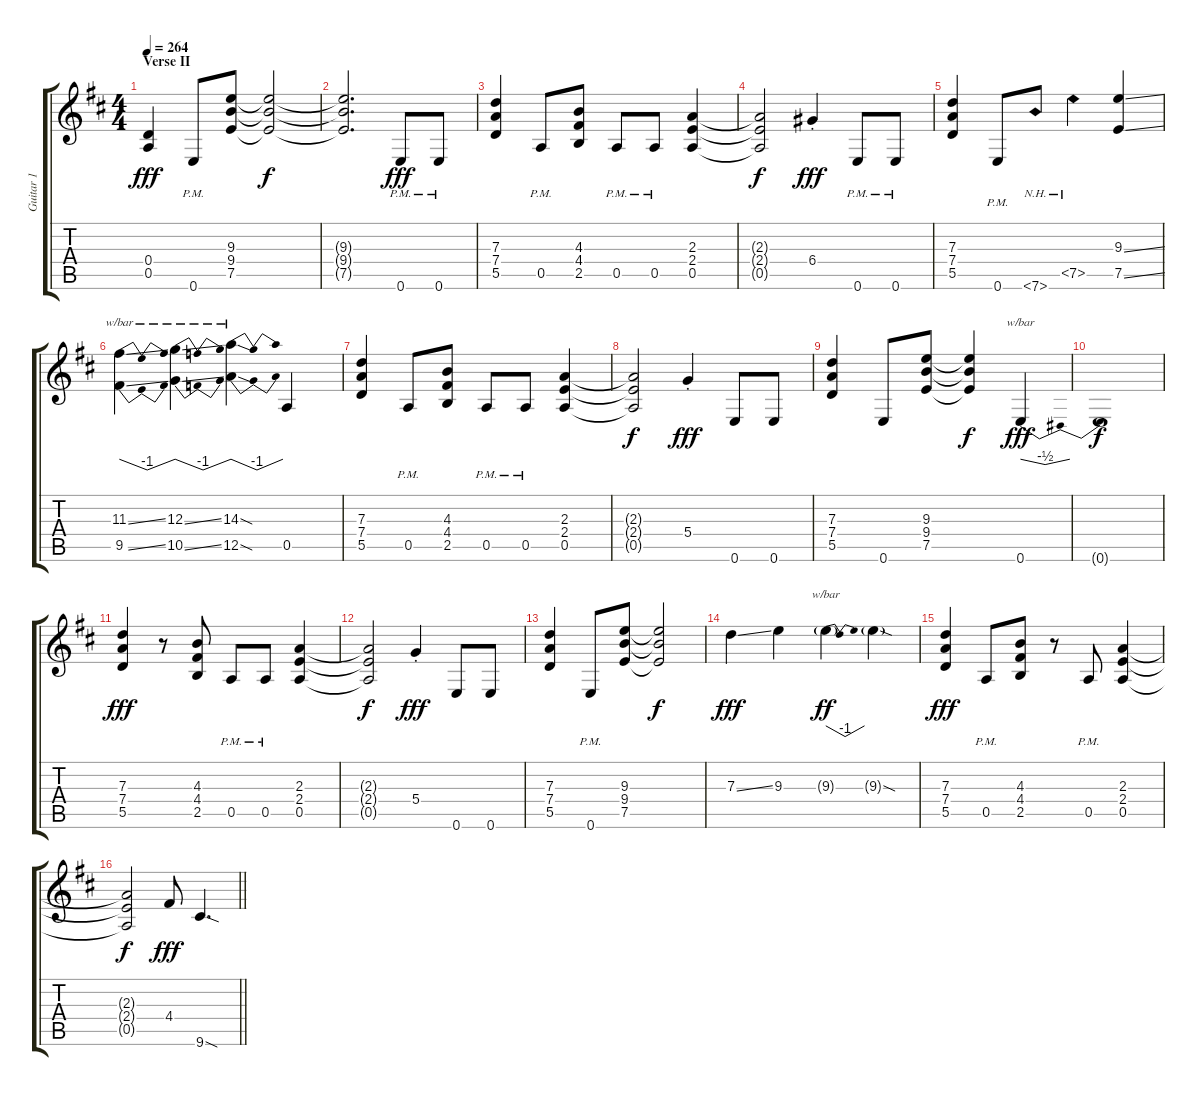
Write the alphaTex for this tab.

\track ("Guitar 1" "Guitar 1") {instrument distortionguitar}
\staff {score tabs}
\tuning (E4 B3 G3 D3 A2 E2) {hide}
\ts (4 4)
\section ("" "Verse II")
\tempo 264
\clef g2
\ks d
(0.4 0.5).4{dy fff} 0.6{pm}.8 (9.3 9.4 7.5).8 (9.3{t} 9.4{t} 7.5{t}).2{dy f} |
(9.3{t} 9.4{t} 7.5{t}).2{d} 0.6{pm}.8{dy fff} 0.6{pm}.8 |
(7.3 7.4 5.5).4 0.5{pm}.8 (4.3 4.4 2.5).8 0.5{pm}.8 0.5{pm}.8 (2.3 2.4 0.5).4 |
(2.3{t} 2.4{t} 0.5{t}).2{dy f} 6.4{st}.4{dy fff} 0.6{pm}.8 0.6{pm}.8 |
(7.3 7.4 5.5).4 0.6{pm}.8 7.6{nh}.8 7.5{nh}.4 (9.3{ss} 7.5{ss}).4 |
(11.3{ss} 9.5{ss}).4{tbe (dip default 0 0 30 -4 60 0)} (12.3{ss} 10.5{ss}).4{tbe (dip default 0 0 30 -4 60 0)} (14.3{sod} 12.5{sod}).4{tbe (dip default 0 0 30 -4 60 0)} 0.5.4 |
(7.3 7.4 5.5).4 0.5{pm}.8 (4.3 4.4 2.5).8 0.5{pm}.8 0.5{pm}.8 (2.3 2.4 0.5).4 |
(2.3{t} 2.4{t} 0.5{t}).2{dy f} 5.4{st}.4{dy fff} 0.6.8 0.6.8 |
(7.3 7.4 5.5).4 0.6.8 (9.3 9.4 7.5).8 (9.3{t} 9.4{t} 7.5{t}).4{dy f} 0.6.4{tbe (dip default 0 0 30 -2 60 0) dy fff} |
0.6{t}.1{dy f} |
(7.3 7.4 5.5).4{dy fff} r.8 (4.3 4.4 2.5).8 0.5{pm}.8 0.5{pm}.8 (2.3 2.4 0.5).4 |
(2.3{t} 2.4{t} 0.5{t}).2{dy f} 5.4{st}.4{dy fff} 0.6.8 0.6.8 |
(7.3 7.4 5.5).4 0.6{pm}.8 (9.3 9.4 7.5).8 (9.3{t} 9.4{t} 7.5{t}).2{dy f} |
7.3{ss}.4{dy fff} 9.3.4 9.3{g}.4{tbe (dip default 0 0 30 -4 60 0) dy ff} 9.3{sod g}.4 |
(7.3 7.4 5.5).4{dy fff} 0.5{pm}.8 (4.3 4.4 2.5).8 r.8 0.5{pm}.8 (2.3 2.4 0.5).4 |
\barLineRight lightlight
(2.3{t} 2.4{t} 0.5{t}).2{dy f} 4.4.8{dy fff} 9.6{sod}.4{d}
